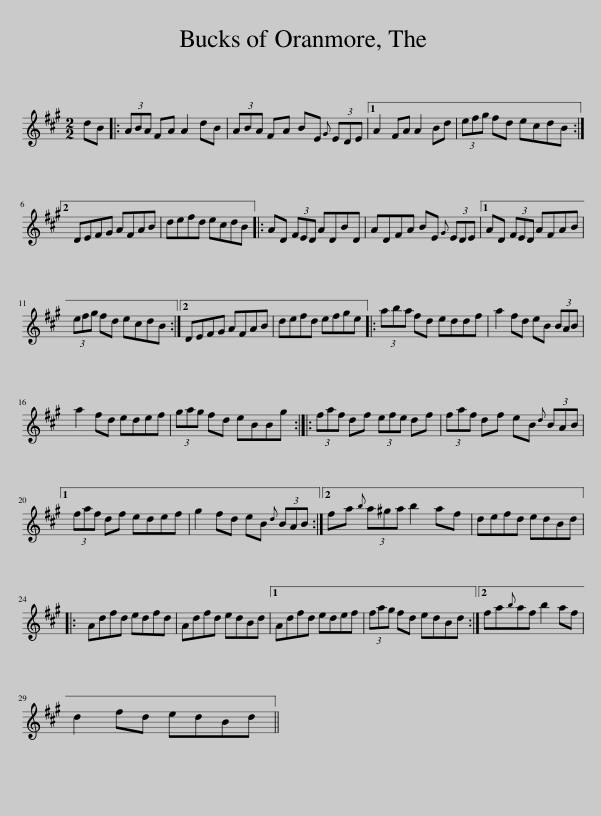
X:1
L:1/8
M:2/2
I:linebreak $
K:A
V:1 treble
V:1
 dB |: (3ABA FA A2 dB | (3ABA FA BE{G} (3EDE |1 A2 FA A2 Bd | (3efg fd ecdB :|2$ %5
 DEFG AFAB | defd ecdB |: AD (3FED ADBD | ADFA BE{G} (3EDE |1 AD (3FED AFAB |$ %10
 (3efg fd ecdB :|2 DEFG AFAB | defd efge |: (3aba fd eddf | a2 fd eB (3BAB |$ %15
 a2 fd edef | (3gag fd eBBg :: (3faf df (3efe df | (3faf df eB{d} (3BAB |1$ (3faf df edef | %20
 g2 fd eB{d} (3BAB :|2 fa{b} (3a^ga b2 af | defd edBd |:$ Adfd edfd | Adfd edBd |1 %25
 Adfd edef | (3fag fd edBd :|2 fa{b}af b2 af |$ d2 fd edBd || %29
